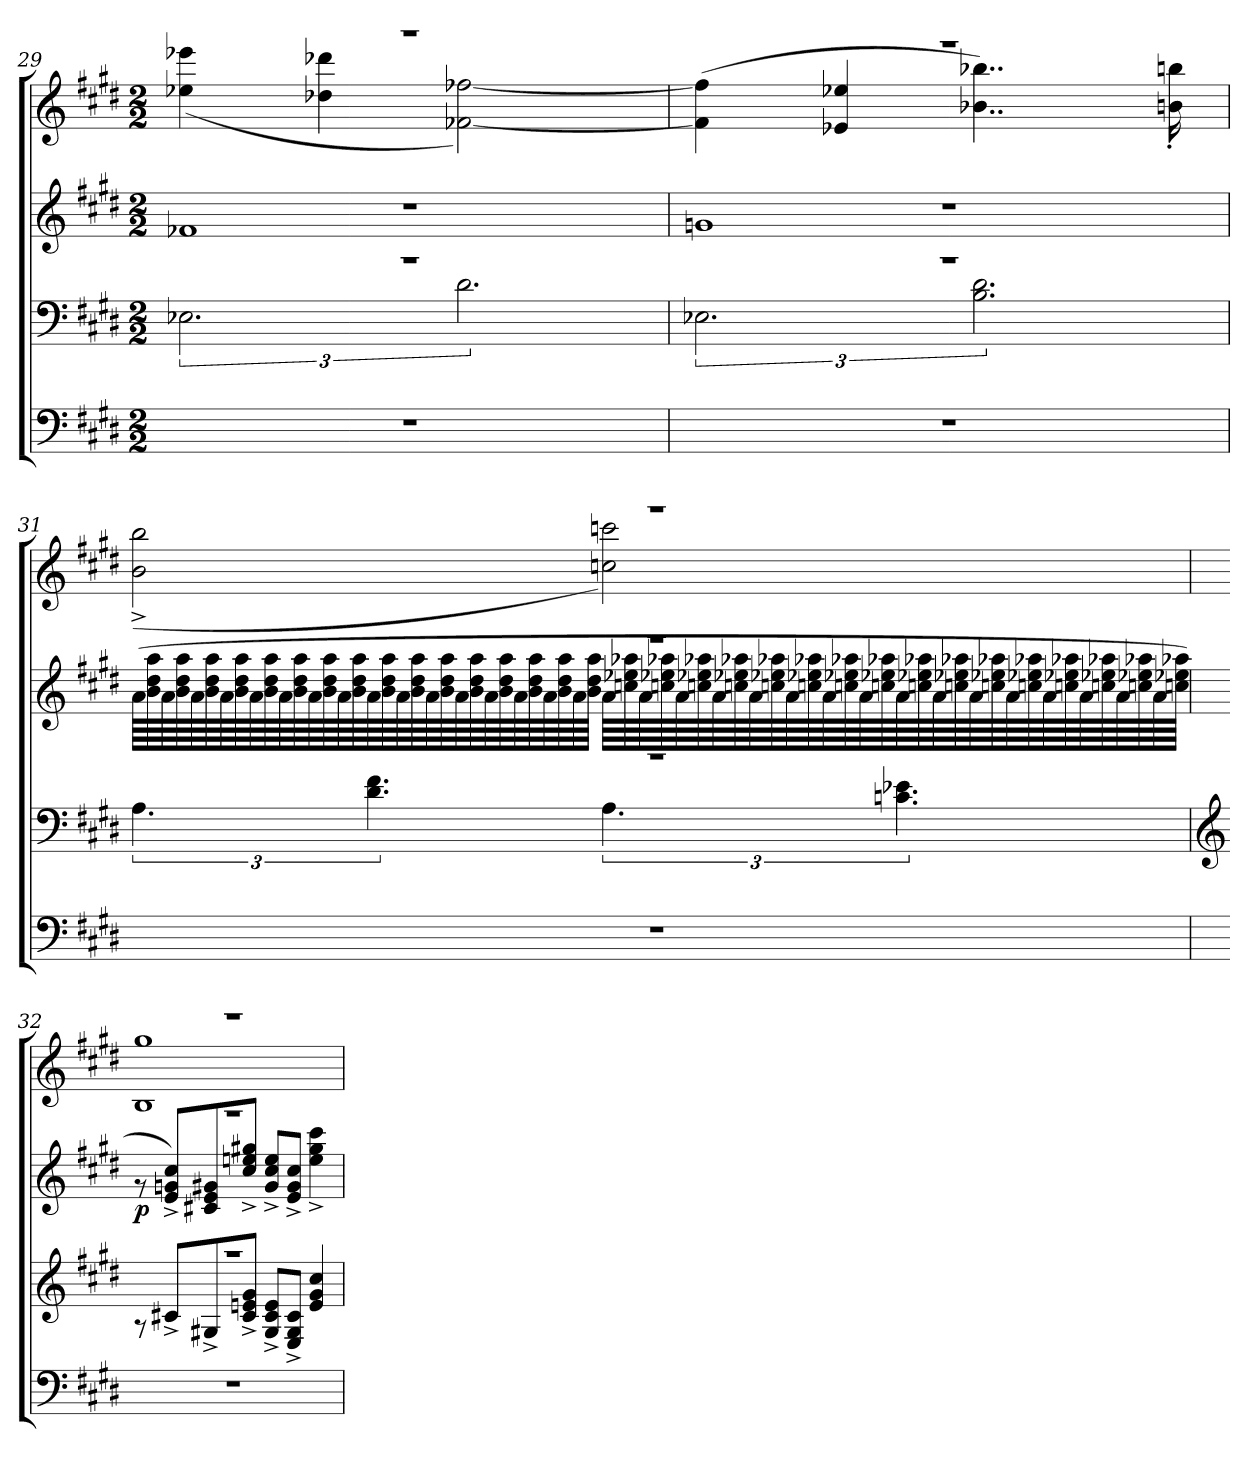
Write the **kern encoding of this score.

**kern	**kern	**kern	**dynam	**kern
*part3	*part2	*part2	*part2	*part1
*staff4	*staff3	*staff2	*staff2/3	*staff1
*clefF4	*clefF4	*clefG2	*	*clefG2
*k[f#c#g#d#]	*k[f#c#g#d#]	*k[f#c#g#d#]	*	*k[f#c#g#d#]
*M2/2	*M2/2	*M2/2	*	*M2/2
=29	=29	=29	=29	=29
*	*^	*^	*	*^
1r	1r	3.E-X	1r	1f-X	.	1r	(>4ee-X\ 4eee-X\
.	.	.	.	.	.	.	4dd-X\ 4ddd-X\
.	.	3.d#	.	.	.	.	[2f-X\ [2ff-X\)
=30	=30	=30	=30	=30	=30	=30	=30
1r	1r	3.E-X	1r	1gn	.	1r	(>4f-\] 4ff-\]
.	.	.	.	.	.	.	4e-X/ 4ee-X/
.	.	3.B 3.d#	.	.	.	.	4..b-X\ 4..bb-X\)
.	.	.	.	.	.	.	16bn\' 16bbn\'
=31	=31	=31	=31	=31	=31	=31	=31
*	*	*	*tremolo	*	*	*	*
1r	1r	6.A\	1r	(<64a\LLLL	.	1r	(>2b\^ 2bb\^
.	.	.	.	64b\ 64dd#\ 64aa\	.	.	.
.	.	.	.	64a\	.	.	.
.	.	.	.	64b\ 64dd#\ 64aa\	.	.	.
.	.	.	.	64a\	.	.	.
.	.	.	.	64b\ 64dd#\ 64aa\	.	.	.
.	.	.	.	64a\	.	.	.
.	.	.	.	64b\ 64dd#\ 64aa\	.	.	.
.	.	.	.	64a\	.	.	.
.	.	.	.	64b\ 64dd#\ 64aa\	.	.	.
.	.	.	.	64a\	.	.	.
.	.	.	.	64b\ 64dd#\ 64aa\	.	.	.
.	.	.	.	64a\	.	.	.
.	.	.	.	64b\ 64dd#\ 64aa\	.	.	.
.	.	.	.	64a\	.	.	.
.	.	.	.	64b\ 64dd#\ 64aa\	.	.	.
.	.	6.d#\ 6.f#\	.	64a\	.	.	.
.	.	.	.	64b\ 64dd#\ 64aa\	.	.	.
.	.	.	.	64a\	.	.	.
.	.	.	.	64b\ 64dd#\ 64aa\	.	.	.
.	.	.	.	64a\	.	.	.
.	.	.	.	64b\ 64dd#\ 64aa\	.	.	.
.	.	.	.	64a\	.	.	.
.	.	.	.	64b\ 64dd#\ 64aa\	.	.	.
.	.	.	.	64a\	.	.	.
.	.	.	.	64b\ 64dd#\ 64aa\	.	.	.
.	.	.	.	64a\	.	.	.
.	.	.	.	64b\ 64dd#\ 64aa\	.	.	.
.	.	.	.	64a\	.	.	.
.	.	.	.	64b\ 64dd#\ 64aa\	.	.	.
.	.	.	.	64a\	.	.	.
.	.	.	.	64b\ 64dd#\ 64aa\JJJJ	.	.	.
.	.	6.A\	.	64a\LLLL	.	.	2ccn\ 2cccn\)
.	.	.	.	64ccn\< 64ee-X\< 64aa-X\<	.	.	.
.	.	.	.	64a\	.	.	.
.	.	.	.	64ccn\< 64ee-X\< 64aa-X\<	.	.	.
.	.	.	.	64a\	.	.	.
.	.	.	.	64ccn\< 64ee-X\< 64aa-X\<	.	.	.
.	.	.	.	64a\	.	.	.
.	.	.	.	64ccn\< 64ee-X\< 64aa-X\<	.	.	.
.	.	.	.	64a\	.	.	.
.	.	.	.	64ccn\< 64ee-X\< 64aa-X\<	.	.	.
.	.	.	.	64a\	.	.	.
.	.	.	.	64ccn\< 64ee-X\< 64aa-X\<	.	.	.
.	.	.	.	64a\	.	.	.
.	.	.	.	64ccn\< 64ee-X\< 64aa-X\<	.	.	.
.	.	.	.	64a\	.	.	.
.	.	.	.	64ccn\< 64ee-X\< 64aa-X\<	.	.	.
.	.	6.cn\ 6.e-X\	.	64a\	.	.	.
.	.	.	.	64ccn\< 64ee-X\< 64aa-X\<	.	.	.
.	.	.	.	64a\	.	.	.
.	.	.	.	64ccn\< 64ee-X\< 64aa-X\<	.	.	.
.	.	.	.	64a\	.	.	.
.	.	.	.	64ccn\< 64ee-X\< 64aa-X\<	.	.	.
.	.	.	.	64a\	.	.	.
.	.	.	.	64ccn\< 64ee-X\< 64aa-X\<	.	.	.
.	.	.	.	64a\	.	.	.
.	.	.	.	64ccn\< 64ee-X\< 64aa-X\<	.	.	.
.	.	.	.	64a\	.	.	.
.	.	.	.	64ccn\< 64ee-X\< 64aa-X\<	.	.	.
.	.	.	.	64a\	.	.	.
.	.	.	.	64ccn\< 64ee-X\< 64aa-X\<	.	.	.
.	.	.	.	64a\	.	.	.
.	.	.	.	64ccn\< 64ee-X\< 64aa-X\<JJJJ	.	.	.
*	*	*	*Xtremolo	*	*	*	*
=32	=32	=32	=32	=32	=32	=32	=32
*	*clefG2	*	*	*	*	*	*
!	!	!	!	!	!LO:DY:b	!	!
1r	1r	8r	1r	8r	p	1r	1B 1gg#
.	.	.	.	.	.	.	.
.	.	.	.	.	.	.	.
.	.	.	.	.	.	.	.
.	.	.	.	.	.	.	.
.	.	.	.	.	.	.	.
.	.	.	.	.	.	.	.
.	.	.	.	.	.	.	.
.	.	8c#X^/L	.	8e/^ 8gn/^ 8cc#/^L)	.	.	.
.	.	.	.	.	.	.	.
.	.	.	.	.	.	.	.
.	.	.	.	.	.	.	.
.	.	.	.	.	.	.	.
.	.	.	.	.	.	.	.
.	.	.	.	.	.	.	.
.	.	.	.	.	.	.	.
.	.	8G#X^/	.	8c#X/ 8e/ 8g#X/	.	.	.
.	.	8c#/^ 8en/^ 8g#/^J	.	8cc#/^ 8een/^ 8gg#X/^J	.	.	.
.	.	8G#/^ 8c#/^ 8e/^L	.	8g#/^ 8cc#/^ 8ee/^L	.	.	.
.	.	8E/^ 8G#/^ 8c#/^J	.	8e/^ 8g#/^ 8cc#/^J	.	.	.
.	.	4e/ 4g#/ 4cc#/	.	4ee\^ 4gg#\^ 4ccc#\^	.	.	.
*	*v	*v	*	*	*	*v	*v
*	*	*v	*v	*	*
=	=	=	=	=
*-	*-	*-	*-	*-
